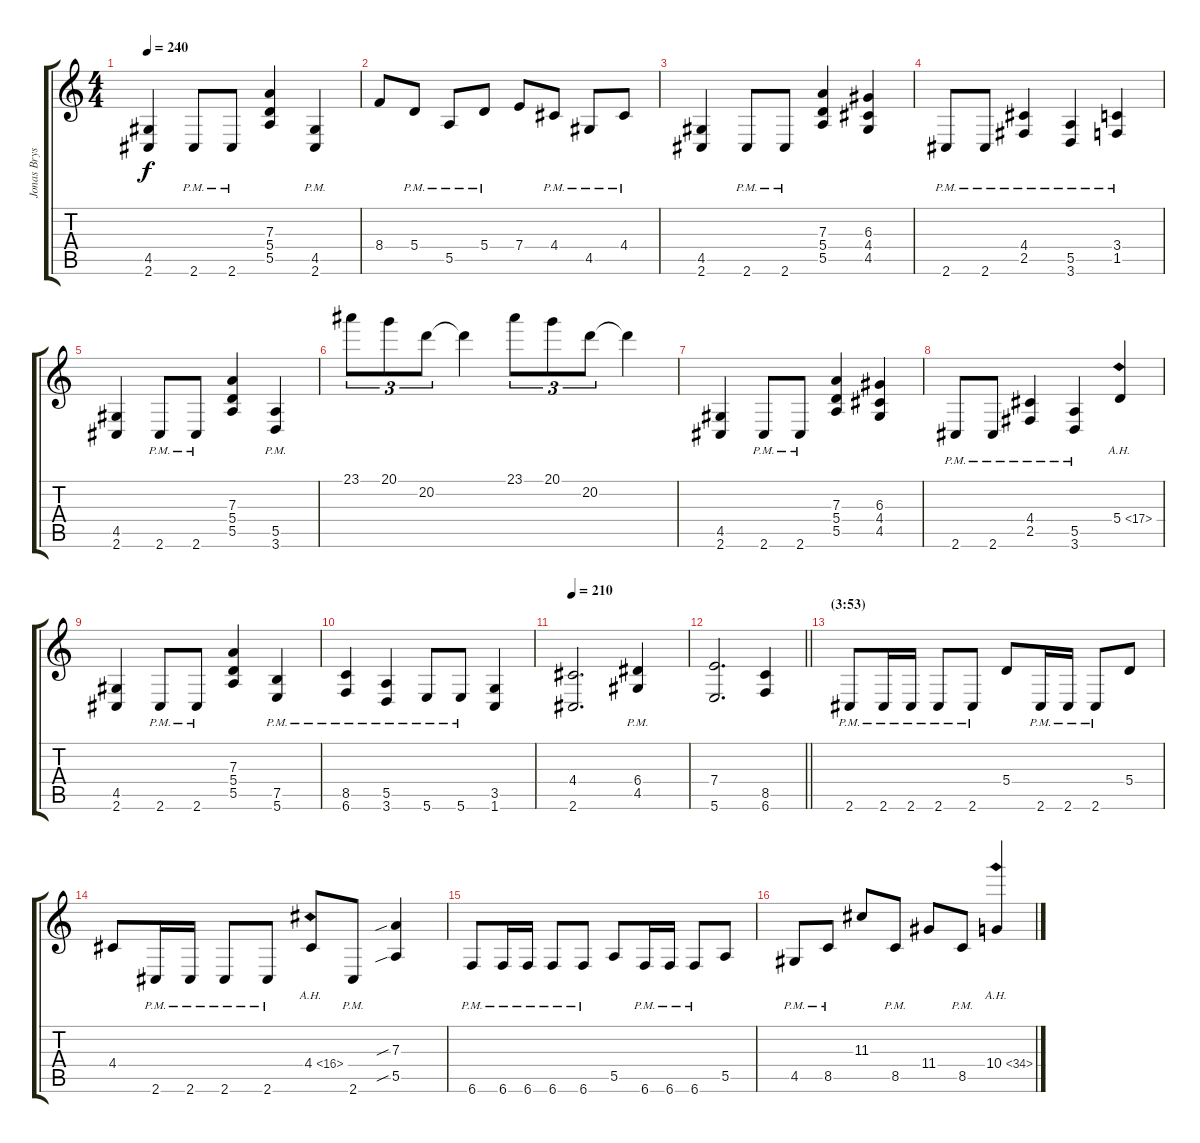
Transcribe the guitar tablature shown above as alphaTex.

\track ("Jonas Bryssling" "Jonas Brys") {instrument distortionguitar}
\staff {score tabs}
\tuning (B3 Gb3 D3 A2 E2 B1) {hide}
\ts (4 4)
\tempo 240
\clef g2
\ks c
(4.5 2.6).4{dy f} 2.6{pm}.8 2.6{pm}.8 (7.3 5.4 5.5).4 (4.5{pm} 2.6{pm}).4 |
8.4.8 5.4{pm}.8 5.5{pm}.8 5.4{pm}.8 7.4.8 4.4{pm}.8 4.5{pm}.8 4.4{pm}.8 |
(4.5 2.6).4 2.6{pm}.8 2.6{pm}.8 (7.3 5.4 5.5).4 (6.3 4.4 4.5).4 |
2.6{pm}.8 2.6{pm}.8 (4.4{pm} 2.5{pm}).4 (5.5{pm} 3.6{pm}).4 (3.4{pm} 1.5{pm}).4 |
(4.5 2.6).4 2.6{pm}.8 2.6{pm}.8 (7.3 5.4 5.5).4 (5.5{pm} 3.6{pm}).4 |
23.1.8{tu (3 2)} 20.1.8{tu (3 2)} 20.2.8{tu (3 2)} 20.2{t}.4 23.1.8{tu (3 2)} 20.1.8{tu (3 2)} 20.2.8{tu (3 2)} 20.2{t}.4 |
(4.5 2.6).4 2.6{pm}.8 2.6{pm}.8 (7.3 5.4 5.5).4 (6.3 4.4 4.5).4 |
2.6{pm}.8 2.6{pm}.8 (4.4{pm} 2.5{pm}).4 (5.5{pm} 3.6{pm}).4 5.4{ah 12}.4 |
(4.5 2.6).4 2.6{pm}.8 2.6{pm}.8 (7.3 5.4 5.5).4 (7.5{pm} 5.6{pm}).4 |
(8.5{pm} 6.6{pm}).4 (5.5{pm} 3.6{pm}).4 5.6{pm}.8 5.6{pm}.8 (3.5 1.6).4 |
\tempo 210
(4.4 2.6).2{d} (6.4{pm} 4.5{pm}).4 |
\barLineRight lightlight
(7.4 5.6).2{d} (8.5 6.6).4 |
\section ("" "(3:53)")
2.6{pm}.8 2.6{pm}.16 2.6{pm}.16 2.6{pm}.8 2.6{pm}.8 5.4.8 2.6{pm}.16 2.6{pm}.16 2.6{pm}.8 5.4.8 |
4.4.8 2.6{pm}.16 2.6{pm}.16 2.6{pm}.8 2.6{pm}.8 4.4{ah 12}.8 2.6{pm}.8 (7.3{sib} 5.5{sib}).4 |
6.6{pm}.8 6.6{pm}.16 6.6{pm}.16 6.6{pm}.8 6.6{pm}.8 5.5.8 6.6{pm}.16 6.6{pm}.16 6.6{pm}.8 5.5.8 |
4.5{pm}.8 8.5{pm}.8 11.3.8 8.5{pm}.8 11.4.8 8.5{pm}.8 10.4{ah 24}.4
